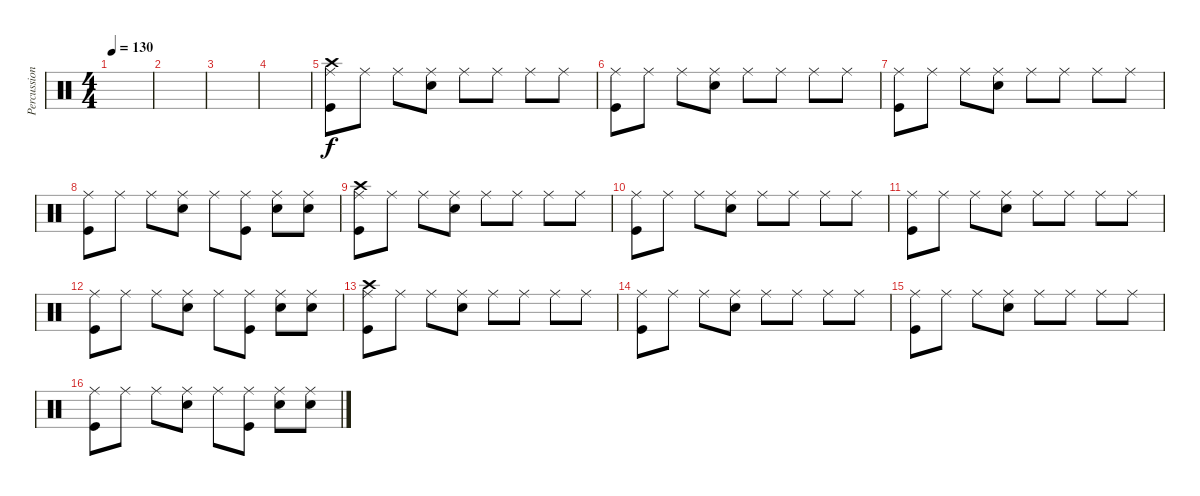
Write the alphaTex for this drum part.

\track ("Percussion" "Percussion") {instrument percussion}
\staff {score}
\articulation defaults
\ts (4 4)
\tempo 130
\clef neutral
\ks c
|
|
|
|
("Crash high (hit)" "Ride (middle)" "Kick (hit)").8 "Ride (middle)".8 "Ride (middle)".8 ("Ride (middle)" "Electric Snare (hit)").8 "Ride (middle)".8 "Ride (middle)".8 "Ride (middle)".8 "Ride (middle)".8 |
("Ride (middle)" "Kick (hit)").8 "Ride (middle)".8 "Ride (middle)".8 ("Ride (middle)" "Electric Snare (hit)").8 "Ride (middle)".8 "Ride (middle)".8 "Ride (middle)".8 "Ride (middle)".8 |
("Ride (middle)" "Kick (hit)").8 "Ride (middle)".8 "Ride (middle)".8 ("Ride (middle)" "Electric Snare (hit)").8 "Ride (middle)".8 "Ride (middle)".8 "Ride (middle)".8 "Ride (middle)".8 |
("Ride (middle)" "Kick (hit)").8 "Ride (middle)".8 "Ride (middle)".8 ("Ride (middle)" "Electric Snare (hit)").8 "Ride (middle)".8 ("Ride (middle)" "Kick (hit)").8 ("Ride (middle)" "Electric Snare (hit)").8 ("Ride (middle)" "Electric Snare (hit)").8 |
("Crash high (hit)" "Ride (middle)" "Kick (hit)").8 "Ride (middle)".8 "Ride (middle)".8 ("Ride (middle)" "Electric Snare (hit)").8 "Ride (middle)".8 "Ride (middle)".8 "Ride (middle)".8 "Ride (middle)".8 |
("Ride (middle)" "Kick (hit)").8 "Ride (middle)".8 "Ride (middle)".8 ("Ride (middle)" "Electric Snare (hit)").8 "Ride (middle)".8 "Ride (middle)".8 "Ride (middle)".8 "Ride (middle)".8 |
("Ride (middle)" "Kick (hit)").8 "Ride (middle)".8 "Ride (middle)".8 ("Ride (middle)" "Electric Snare (hit)").8 "Ride (middle)".8 "Ride (middle)".8 "Ride (middle)".8 "Ride (middle)".8 |
("Ride (middle)" "Kick (hit)").8 "Ride (middle)".8 "Ride (middle)".8 ("Ride (middle)" "Electric Snare (hit)").8 "Ride (middle)".8 ("Ride (middle)" "Kick (hit)").8 ("Ride (middle)" "Electric Snare (hit)").8 ("Ride (middle)" "Electric Snare (hit)").8 |
("Crash high (hit)" "Ride (middle)" "Kick (hit)").8 "Ride (middle)".8 "Ride (middle)".8 ("Ride (middle)" "Electric Snare (hit)").8 "Ride (middle)".8 "Ride (middle)".8 "Ride (middle)".8 "Ride (middle)".8 |
("Ride (middle)" "Kick (hit)").8 "Ride (middle)".8 "Ride (middle)".8 ("Ride (middle)" "Electric Snare (hit)").8 "Ride (middle)".8 "Ride (middle)".8 "Ride (middle)".8 "Ride (middle)".8 |
("Ride (middle)" "Kick (hit)").8 "Ride (middle)".8 "Ride (middle)".8 ("Ride (middle)" "Electric Snare (hit)").8 "Ride (middle)".8 "Ride (middle)".8 "Ride (middle)".8 "Ride (middle)".8 |
("Ride (middle)" "Kick (hit)").8 "Ride (middle)".8 "Ride (middle)".8 ("Ride (middle)" "Electric Snare (hit)").8 "Ride (middle)".8 ("Ride (middle)" "Kick (hit)").8 ("Ride (middle)" "Electric Snare (hit)").8 ("Ride (middle)" "Electric Snare (hit)").8
